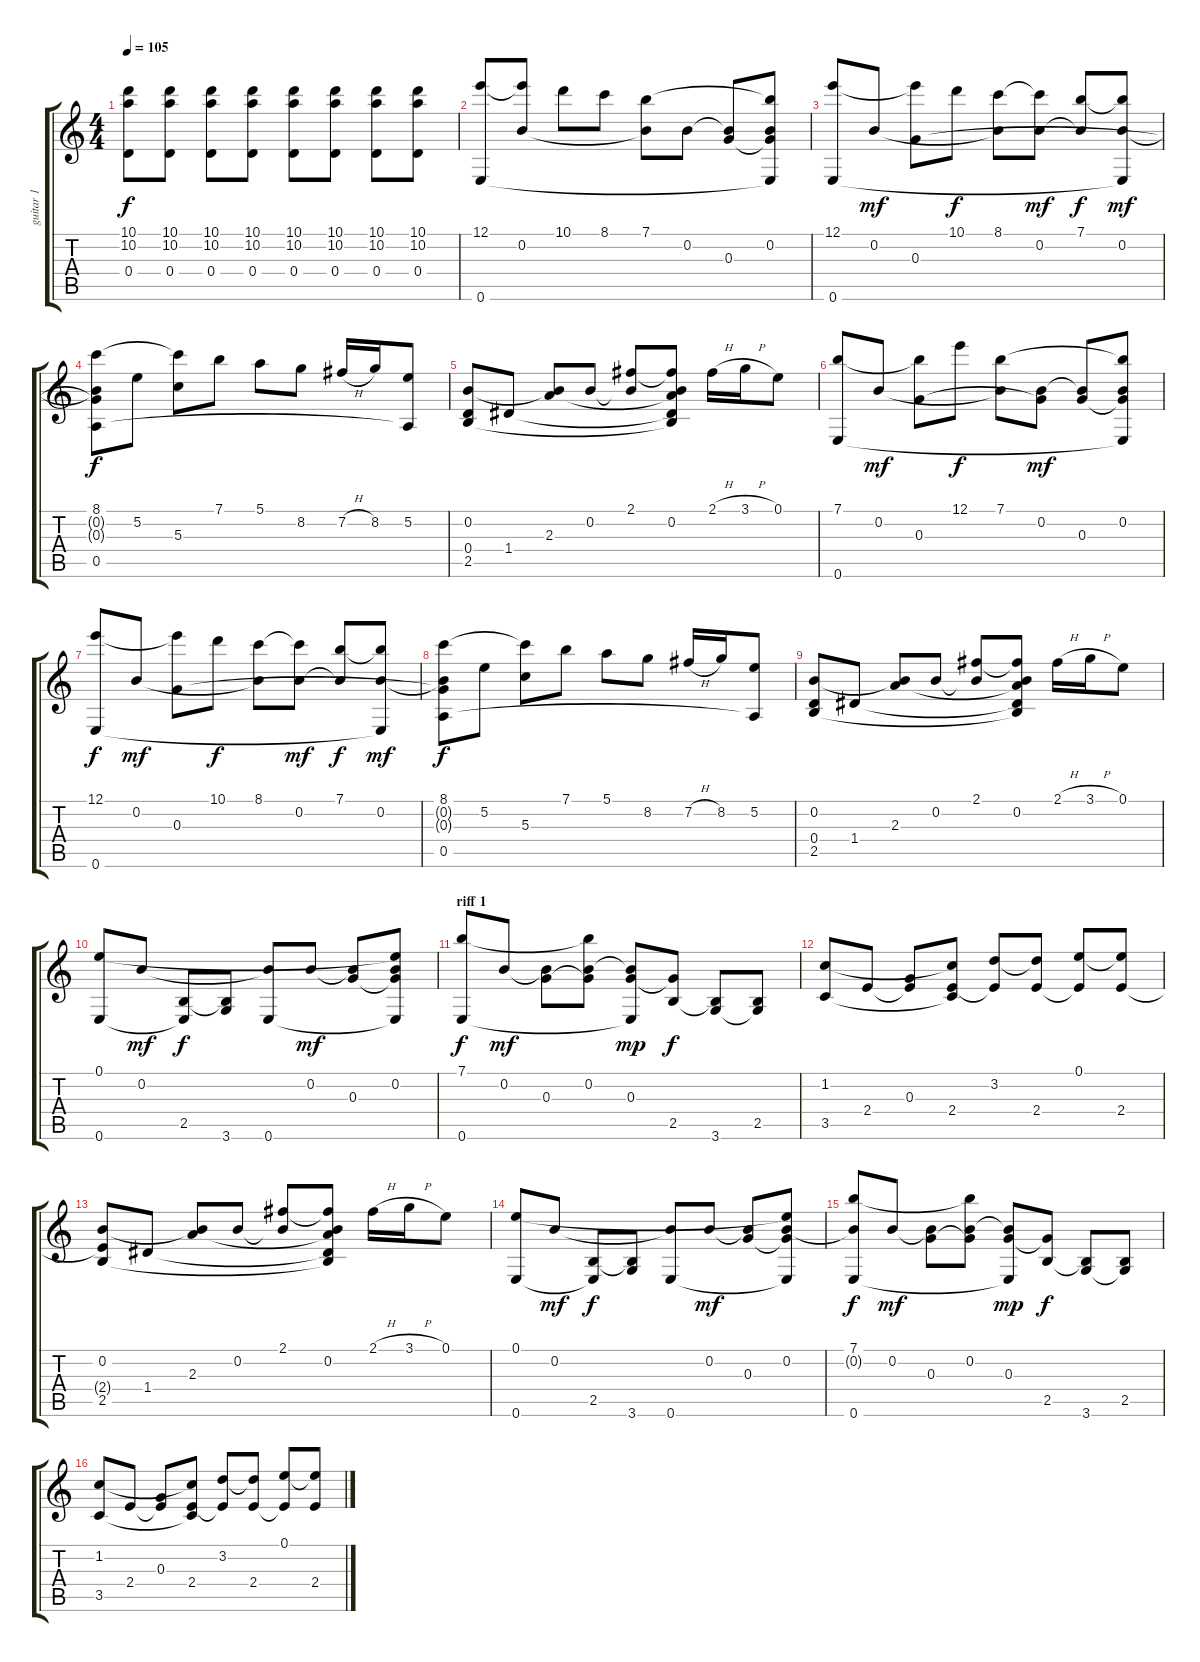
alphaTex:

\track ("guitar 1" "guitar 1") {instrument acousticguitarnylon}
\staff {score tabs}
\tuning (E4 B3 G3 D3 A2 E2) {hide}
\ts (4 4)
\tempo 105
\clef g2
\ks c
(10.1 10.2 0.4).8{dy f} (10.1 10.2 0.4).8 (10.1 10.2 0.4).8 (10.1 10.2 0.4).8 (10.1 10.2 0.4).8 (10.1 10.2 0.4).8 (10.1 10.2 0.4).8 (10.1 10.2 0.4).8 |
(12.1 0.6).8 (12.1{t} 0.2).8 10.1.8 8.1.8 (7.1 0.2{t}).8 0.2.8 (0.2{t} 0.3).8 (7.1{t} 0.2 0.3{t} 0.6{t}).8 |
(12.1 0.6).8 0.2.8{dy mf} (12.1{t} 0.3).8 10.1.8{dy f} (8.1 0.2{t}).8 (8.1{t} 0.2).8{dy mf} (7.1 0.2{t}).8{dy f} (7.1{t} 0.2 0.6{t}).8{dy mf} |
(8.1 0.2{t} 0.3{t} 0.5).8{dy f} 5.2.8 (8.1{t} 5.3).8 7.1.8 5.1.8 8.2.8 7.2{h}.16 8.2.16 (5.2 0.5{t}).8 |
(0.2 0.4 2.5).8 1.4.8 (0.2{t} 2.3).8 0.2.8 (2.1 0.2{t}).8 (2.1{t} 0.2 2.3{t} 1.4{t} 2.5{t}).8 2.1{h}.16 3.1{h}.16 0.1.8 |
(7.1 0.6).8 0.2.8{dy mf} (7.1{t} 0.3).8 12.1.8{dy f} (7.1 0.2{t}).8 (0.2 0.3{t}).8{dy mf} (0.2{t} 0.3).8 (7.1{t} 0.2 0.3{t} 0.6{t}).8 |
(12.1 0.6).8{dy f} 0.2.8{dy mf} (12.1{t} 0.3).8 10.1.8{dy f} (8.1 0.2{t}).8 (8.1{t} 0.2).8{dy mf} (7.1 0.2{t}).8{dy f} (7.1{t} 0.2 0.6{t}).8{dy mf} |
(8.1 0.2{t} 0.3{t} 0.5).8{dy f} 5.2.8 (8.1{t} 5.3).8 7.1.8 5.1.8 8.2.8 7.2{h}.16 8.2.16 (5.2 0.5{t}).8 |
(0.2 0.4 2.5).8 1.4.8 (0.2{t} 2.3).8 0.2.8 (2.1 0.2{t}).8 (2.1{t} 0.2 2.3{t} 1.4{t} 2.5{t}).8 2.1{h}.16 3.1{h}.16 0.1.8 |
(0.1 0.6).8 0.2.8{dy mf} (2.5 0.6{t}).8{dy f} (2.5{t} 3.6).8 (0.2{t} 0.6).8 0.2.8{dy mf} (0.2{t} 0.3).8 (0.1{t} 0.2 0.3{t} 0.6{t}).8 |
\section ("" "riff 1")
(7.1 0.6).8{dy f} 0.2.8{dy mf} (0.2{t} 0.3).8 (7.1{t} 0.2 0.3{t}).8 (0.2{t} 0.3 0.6{t}).8{dy mp} (0.3{t} 2.5).8{dy f} (2.5{t} 3.6).8 (2.5 3.6{t}).8 |
(1.2 3.5).8 2.4.8 (0.3 2.4{t}).8 (1.2{t} 2.4 3.5{t}).8 (3.2 2.4{t}).8 (3.2{t} 2.4).8 (0.1 2.4{t}).8 (0.1{t} 2.4).8 |
(0.2 2.4{t} 2.5).8 1.4.8 (0.2{t} 2.3).8 0.2.8 (2.1 0.2{t}).8 (2.1{t} 0.2 2.3{t} 1.4{t} 2.5{t}).8 2.1{h}.16 3.1{h}.16 0.1.8 |
(0.1 0.6).8 0.2.8{dy mf} (2.5 0.6{t}).8{dy f} (2.5{t} 3.6).8 (0.2{t} 0.6).8 0.2.8{dy mf} (0.2{t} 0.3).8 (0.1{t} 0.2 0.3{t} 0.6{t}).8 |
(7.1 0.2{t} 0.6).8{dy f} 0.2.8{dy mf} (0.2{t} 0.3).8 (7.1{t} 0.2 0.3{t}).8 (0.2{t} 0.3 0.6{t}).8{dy mp} (0.3{t} 2.5).8{dy f} (2.5{t} 3.6).8 (2.5 3.6{t}).8 |
(1.2 3.5).8 2.4.8 (0.3 2.4{t}).8 (1.2{t} 2.4 3.5{t}).8 (3.2 2.4{t}).8 (3.2{t} 2.4).8 (0.1 2.4{t}).8 (0.1{t} 2.4).8
